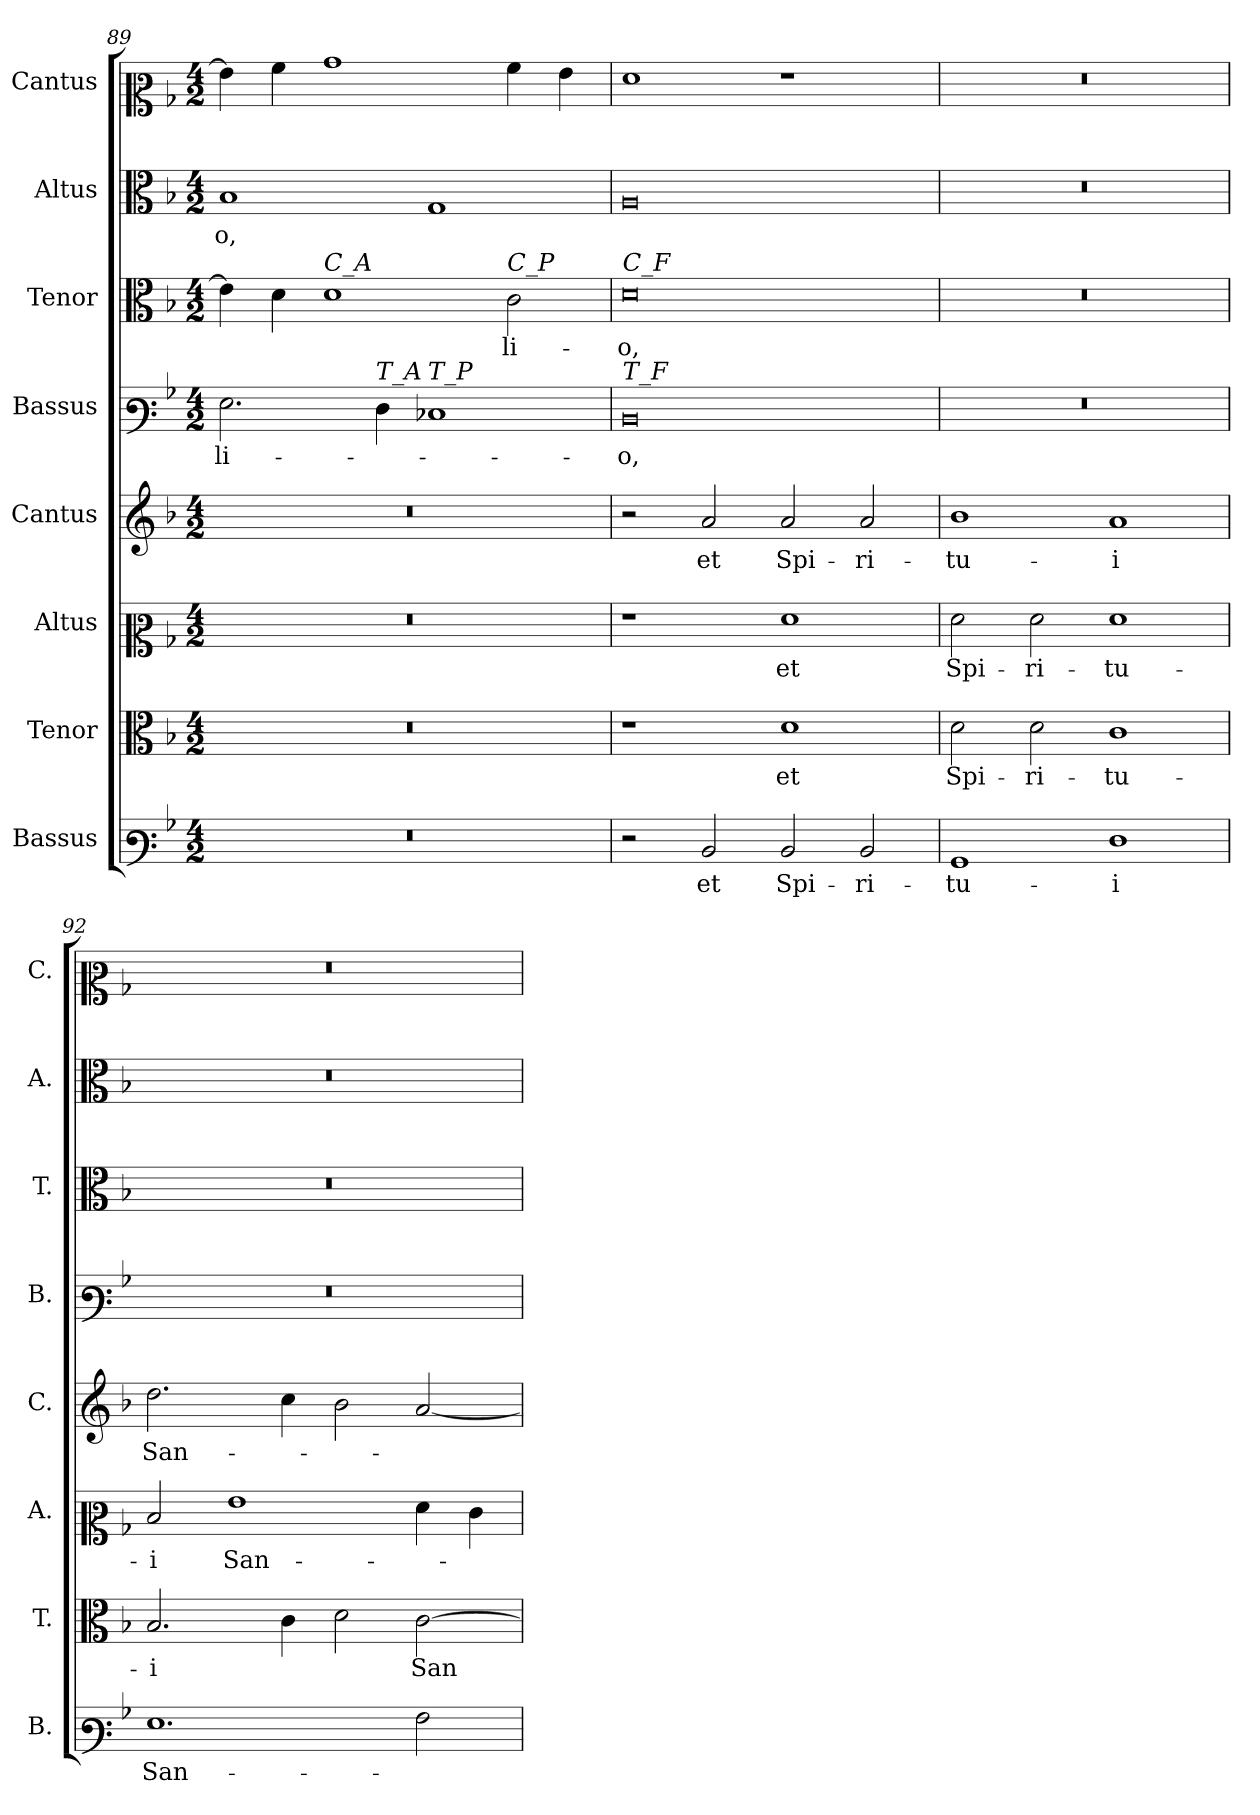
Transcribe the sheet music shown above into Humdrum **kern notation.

**kern	**text	**kern	**text	**kern	**text	**kern	**text	**kern	**text	**kern	**text	**kern	**text	**kern
*part8	*part8	*part7	*part7	*part6	*part6	*part5	*part5	*part4	*part4	*part3	*part3	*part2	*part2	*part1
*staff8	*staff8	*staff7	*staff7	*staff6	*staff6	*staff5	*staff5	*staff4	*staff4	*staff3	*staff3	*staff2	*staff2	*staff1
*I"Bassus	*	*I"Tenor	*	*I"Altus	*	*I"Cantus	*	*I"Bassus	*	*I"Tenor	*	*I"Altus	*	*I"Cantus
*I'B.	*	*I'T.	*	*I'A.	*	*I'C.	*	*I'B.	*	*I'T.	*	*I'A.	*	*I'C.
*clefF3	*	*clefC3	*	*clefC2	*	*clefG2	*	*clefF3	*	*clefC3	*	*clefC3	*	*clefC2
*k[b-]	*	*k[b-]	*	*k[b-]	*	*k[b-]	*	*k[b-]	*	*k[b-]	*	*k[b-]	*	*k[b-]
*M4/2	*	*M4/2	*	*M4/2	*	*M4/2	*	*M4/2	*	*M4/2	*	*M4/2	*	*M4/2
=89	=89	=89	=89	=89	=89	=89	=89	=89	=89	=89	=89	=89	=89	=89
!	!	!	!	!	!	!	!	!	!LO:LY:b	!	!	!	!LO:LY:b	!
0r	.	0r	.	0r	.	0r	.	2.G\	-li-	4e-\]	.	1B-	-o,	4g\]
.	.	.	.	.	.	.	.	.	.	4d\	.	.	.	4a\
!	!	!	!	!	!	!	!	!	!	!LO:TX:a:i:t=C_A	!	!	!	!
.	.	.	.	.	.	.	.	.	.	1d	.	.	.	1b-
!	!	!	!	!	!	!	!	!LO:TX:a:i:t=T_A	!	!	!	!	!	!
.	.	.	.	.	.	.	.	4F\	.	.	.	.	.	.
!	!	!	!	!	!	!	!	!LO:TX:a:i:t=T_P	!	!	!	!	!	!
.	.	.	.	.	.	.	.	1E-X	.	.	.	1G	.	.
!	!	!	!	!	!	!	!	!	!	!LO:TX:a:i:t=C_P	!	!	!	!
!	!	!	!	!	!	!	!	!	!	!	!LO:LY:b	!	!	!
.	.	.	.	.	.	.	.	.	.	2c\	-li-	.	.	4a\
.	.	.	.	.	.	.	.	.	.	.	.	.	.	4g\
=90	=90	=90	=90	=90	=90	=90	=90	=90	=90	=90	=90	=90	=90	=90
!	!	!	!	!	!	!	!	!	!	!LO:TX:a:i:t=C_F	!	!	!	!
!	!	!	!	!	!	!	!	!LO:TX:a:i:t=T_F	!	!	!	!	!	!
!	!	!	!	!	!	!	!	!	!LO:LY:b	!	!LO:LY:b	!	!	!
2r	.	1r	.	1r	.	2r	.	0D	-o,	0d	-o,	0A	.	1f
!	!LO:LY:b	!	!	!	!	!	!LO:LY:b	!	!	!	!	!	!	!
2D/	et	.	.	.	.	2a/	et	.	.	.	.	.	.	.
!	!LO:LY:b	!	!LO:LY:b	!	!LO:LY:b	!	!LO:LY:b	!	!	!	!	!	!	!
2D/	Spi-	1d	et	1f	et	2a/	Spi-	.	.	.	.	.	.	1r
!	!LO:LY:b	!	!	!	!	!	!LO:LY:b	!	!	!	!	!	!	!
2D/	-ri-	.	.	.	.	2a/	-ri-	.	.	.	.	.	.	.
=91	=91	=91	=91	=91	=91	=91	=91	=91	=91	=91	=91	=91	=91	=91
!	!LO:LY:b	!	!LO:LY:b	!	!LO:LY:b	!	!LO:LY:b	!	!	!	!	!	!	!
1BB-	-tu-	2d\	Spi-	2f\	Spi-	1b-	-tu-	0r	.	0r	.	0r	.	0r
!	!	!	!LO:LY:b	!	!LO:LY:b	!	!	!	!	!	!	!	!	!
.	.	2d\	-ri-	2f\	-ri-	.	.	.	.	.	.	.	.	.
!	!LO:LY:b	!	!LO:LY:b	!	!LO:LY:b	!	!LO:LY:b	!	!	!	!	!	!	!
1F	-i	1c	-tu-	1f	-tu-	1a	-i	.	.	.	.	.	.	.
=92	=92	=92	=92	=92	=92	=92	=92	=92	=92	=92	=92	=92	=92	=92
!	!LO:LY:b	!	!LO:LY:b	!	!LO:LY:b	!	!LO:LY:b	!	!	!	!	!	!	!
1.G	San-	2.B-/	-i	2d/	-i	2.dd\	San-	0r	.	0r	.	0r	.	0r
!	!	!	!	!	!LO:LY:b	!	!	!	!	!	!	!	!	!
.	.	.	.	1g	San-	.	.	.	.	.	.	.	.	.
.	.	4c\	.	.	.	4cc\	.	.	.	.	.	.	.	.
.	.	2d\	.	.	.	2b-\	.	.	.	.	.	.	.	.
!	!	!	!LO:LY:b	!	!	!	!	!	!	!	!	!	!	!
2A\	.	[2c\	San-	4f\	.	[2a/	.	.	.	.	.	.	.	.
.	.	.	.	4e\	.	.	.	.	.	.	.	.	.	.
=	=	=	=	=	=	=	=	=	=	=	=	=	=	=
*-	*-	*-	*-	*-	*-	*-	*-	*-	*-	*-	*-	*-	*-	*-
